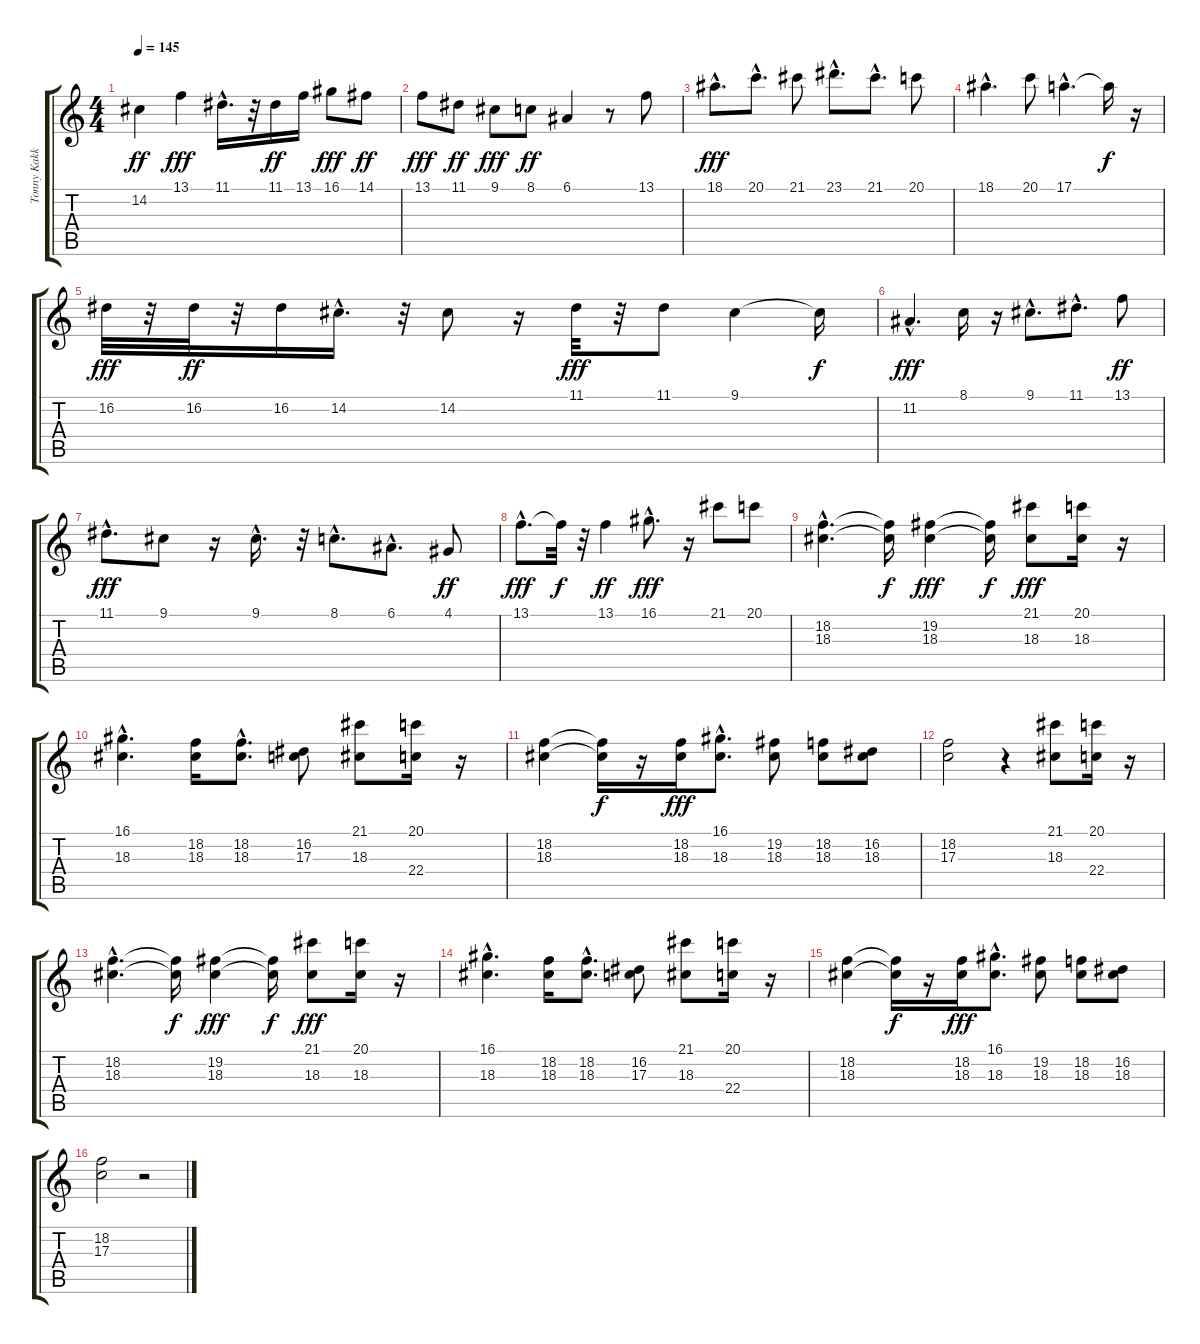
\track ("Tonny Kakko" "Tonny Kakk") {instrument clarinet}
\staff {score tabs}
\tuning (E4 B3 G3 D3 A2 E2) {hide}
\ts (4 4)
\tempo 145
\clef g2
\ks c
14.2.4{dy ff} 13.1.4{dy fff} 11.1{hac}.16{d} r.32 11.1.16{dy ff} 13.1.16 16.1.8{dy fff} 14.1.8{dy ff} |
13.1.8{dy fff} 11.1.8{dy ff} 9.1.8{dy fff} 8.1.8{dy ff} 6.1.4 r.8 13.1.8 |
18.1{hac}.8{d dy fff} 20.1{hac}.8{d} 21.1.8 23.1{hac}.8{d} 21.1{hac}.8{d} 20.1.8 |
18.1{hac}.4{d} 20.1.8 17.1{hac}.4{d} 17.1{t}.16{dy f} r.16 |
16.2.32{dy fff} r.32 16.2.32{dy ff} r.32 16.2.16 14.2{hac}.16{d} r.32 14.2.8 r.16 11.1.32{dy fff} r.32 11.1.8 9.1.4 9.1{t}.16{dy f} |
11.2{hac}.4{d dy fff} 8.1.16 r.16 9.1{hac}.8{d} 11.1{hac}.8{d} 13.1.8{dy ff} |
11.1{hac}.8{d dy fff} 9.1.8 r.16 9.1{hac}.16{d} r.32 8.1{hac}.8{d} 6.1{hac}.8{d} 4.1.8{dy ff} |
13.1{hac}.8{d dy fff} 13.1{t}.32{dy f} r.32 13.1.4{dy ff} 16.1{hac}.8{d dy fff} r.16 21.1.8 20.1.8 |
(18.2{hac} 18.3{hac}).4{d} (18.2{t} 18.3{t}).16{dy f} (19.2 18.3).4{dy fff} (19.2{t} 18.3{t}).16{dy f} (21.1 18.3).8{dy fff} (20.1 18.3).16 r.16 |
(16.1{hac} 18.3{hac}).4{d} (18.2 18.3).16 (18.2{hac} 18.3{hac}).8{d} (16.2 17.3).8 (21.1 18.3).8 (20.1 22.4).16 r.16 |
(18.2 18.3).4 (18.2{t} 18.3{t}).16{dy f} r.16 (18.2 18.3).16{dy fff} (16.1{hac} 18.3{hac}).8{d} (19.2 18.3).8 (18.2 18.3).8 (16.2 18.3).8 |
(18.2 17.3).2 r.4 (21.1 18.3).8 (20.1 22.4).16 r.16 |
(18.2{hac} 18.3{hac}).4{d} (18.2{t} 18.3{t}).16{dy f} (19.2 18.3).4{dy fff} (19.2{t} 18.3{t}).16{dy f} (21.1 18.3).8{dy fff} (20.1 18.3).16 r.16 |
(16.1{hac} 18.3{hac}).4{d} (18.2 18.3).16 (18.2{hac} 18.3{hac}).8{d} (16.2 17.3).8 (21.1 18.3).8 (20.1 22.4).16 r.16 |
(18.2 18.3).4 (18.2{t} 18.3{t}).16{dy f} r.16 (18.2 18.3).16{dy fff} (16.1{hac} 18.3{hac}).8{d} (19.2 18.3).8 (18.2 18.3).8 (16.2 18.3).8 |
(18.2 17.3).2 r.2
